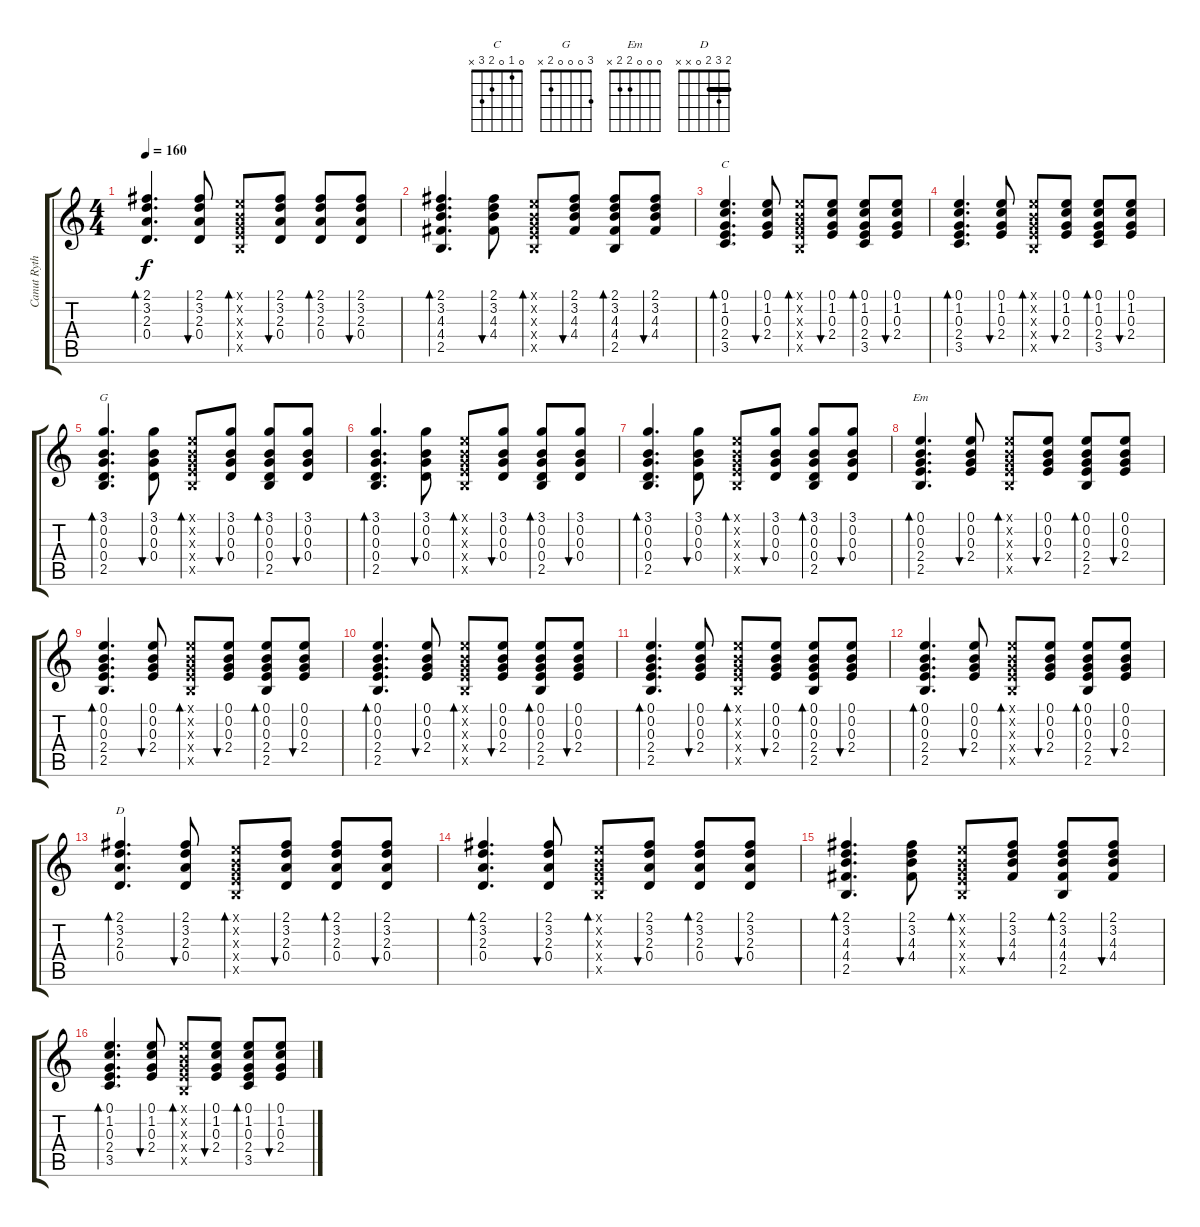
\track ("Canut Rythm" "Canut Ryth") {instrument acousticguitarnylon}
\staff {score tabs}
\tuning (E4 B3 G3 D3 A2 E2) {hide}
\chord ("C" 0 1 0 2 3 x)
\chord ("G" 3 0 0 0 2 x)
\chord ("Em" 0 0 0 2 2 x)
\chord ("D" 2 3 2 0 x x) {barre 2}
\ts (4 4)
\tempo 160
\clef g2
\ks c
(2.1 3.2 2.3 0.4).4{d bd 60 dy f} (2.1 3.2 2.3 0.4).8{bu 60} (0.1{x} 0.2{x} 0.3{x} 2.4{x} 2.5{x}).8{bd 60} (2.1 3.2 2.3 0.4).8{bu 60} (2.1 3.2 2.3 0.4).8{bd 60} (2.1 3.2 2.3 0.4).8{bu 60} |
(2.1 3.2 4.3 4.4 2.5).4{d bd 60} (2.1 3.2 4.3 4.4).8{bu 60} (0.1{x} 0.2{x} 0.3{x} 2.4{x} 2.5{x}).8{bd 60} (2.1 3.2 4.3 4.4).8{bu 60} (2.1 3.2 4.3 4.4 2.5).8{bd 60} (2.1 3.2 4.3 4.4).8{bu 60} |
(0.1 1.2 0.3 2.4 3.5).4{d bd 60 ch "C"} (0.1 1.2 0.3 2.4).8{bu 60} (0.1{x} 0.2{x} 0.3{x} 2.4{x} 2.5{x}).8{bd 60} (0.1 1.2 0.3 2.4).8{bu 60} (0.1 1.2 0.3 2.4 3.5).8{bd 60} (0.1 1.2 0.3 2.4).8{bu 60} |
(0.1 1.2 0.3 2.4 3.5).4{d bd 60} (0.1 1.2 0.3 2.4).8{bu 60} (0.1{x} 0.2{x} 0.3{x} 2.4{x} 2.5{x}).8{bd 60} (0.1 1.2 0.3 2.4).8{bu 60} (0.1 1.2 0.3 2.4 3.5).8{bd 60} (0.1 1.2 0.3 2.4).8{bu 60} |
(3.1 0.2 0.3 0.4 2.5).4{d bd 60 ch "G"} (3.1 0.2 0.3 0.4).8{bu 60} (0.1{x} 0.2{x} 0.3{x} 2.4{x} 2.5{x}).8{bd 60} (3.1 0.2 0.3 0.4).8{bu 60} (3.1 0.2 0.3 0.4 2.5).8{bd 60} (3.1 0.2 0.3 0.4).8{bu 60} |
(3.1 0.2 0.3 0.4 2.5).4{d bd 60} (3.1 0.2 0.3 0.4).8{bu 60} (0.1{x} 0.2{x} 0.3{x} 2.4{x} 2.5{x}).8{bd 60} (3.1 0.2 0.3 0.4).8{bu 60} (3.1 0.2 0.3 0.4 2.5).8{bd 60} (3.1 0.2 0.3 0.4).8{bu 60} |
(3.1 0.2 0.3 0.4 2.5).4{d bd 60} (3.1 0.2 0.3 0.4).8{bu 60} (0.1{x} 0.2{x} 0.3{x} 2.4{x} 2.5{x}).8{bd 60} (3.1 0.2 0.3 0.4).8{bu 60} (3.1 0.2 0.3 0.4 2.5).8{bd 60} (3.1 0.2 0.3 0.4).8{bu 60} |
(0.1 0.2 0.3 2.4 2.5).4{d bd 60 ch "Em"} (0.1 0.2 0.3 2.4).8{bu 60} (0.1{x} 0.2{x} 0.3{x} 2.4{x} 2.5{x}).8{bd 60} (0.1 0.2 0.3 2.4).8{bu 60} (0.1 0.2 0.3 2.4 2.5).8{bd 60} (0.1 0.2 0.3 2.4).8{bu 60} |
(0.1 0.2 0.3 2.4 2.5).4{d bd 60} (0.1 0.2 0.3 2.4).8{bu 60} (0.1{x} 0.2{x} 0.3{x} 2.4{x} 2.5{x}).8{bd 60} (0.1 0.2 0.3 2.4).8{bu 60} (0.1 0.2 0.3 2.4 2.5).8{bd 60} (0.1 0.2 0.3 2.4).8{bu 60} |
(0.1 0.2 0.3 2.4 2.5).4{d bd 60} (0.1 0.2 0.3 2.4).8{bu 60} (0.1{x} 0.2{x} 0.3{x} 2.4{x} 2.5{x}).8{bd 60} (0.1 0.2 0.3 2.4).8{bu 60} (0.1 0.2 0.3 2.4 2.5).8{bd 60} (0.1 0.2 0.3 2.4).8{bu 60} |
(0.1 0.2 0.3 2.4 2.5).4{d bd 60} (0.1 0.2 0.3 2.4).8{bu 60} (0.1{x} 0.2{x} 0.3{x} 2.4{x} 2.5{x}).8{bd 60} (0.1 0.2 0.3 2.4).8{bu 60} (0.1 0.2 0.3 2.4 2.5).8{bd 60} (0.1 0.2 0.3 2.4).8{bu 60} |
(0.1 0.2 0.3 2.4 2.5).4{d bd 60} (0.1 0.2 0.3 2.4).8{bu 60} (0.1{x} 0.2{x} 0.3{x} 2.4{x} 2.5{x}).8{bd 60} (0.1 0.2 0.3 2.4).8{bu 60} (0.1 0.2 0.3 2.4 2.5).8{bd 60} (0.1 0.2 0.3 2.4).8{bu 60} |
(2.1 3.2 2.3 0.4).4{d bd 60 ch "D"} (2.1 3.2 2.3 0.4).8{bu 60} (0.1{x} 0.2{x} 0.3{x} 2.4{x} 2.5{x}).8{bd 60} (2.1 3.2 2.3 0.4).8{bu 60} (2.1 3.2 2.3 0.4).8{bd 60} (2.1 3.2 2.3 0.4).8{bu 60} |
(2.1 3.2 2.3 0.4).4{d bd 60} (2.1 3.2 2.3 0.4).8{bu 60} (0.1{x} 0.2{x} 0.3{x} 2.4{x} 2.5{x}).8{bd 60} (2.1 3.2 2.3 0.4).8{bu 60} (2.1 3.2 2.3 0.4).8{bd 60} (2.1 3.2 2.3 0.4).8{bu 60} |
(2.1 3.2 4.3 4.4 2.5).4{d bd 60} (2.1 3.2 4.3 4.4).8{bu 60} (0.1{x} 0.2{x} 0.3{x} 2.4{x} 2.5{x}).8{bd 60} (2.1 3.2 4.3 4.4).8{bu 60} (2.1 3.2 4.3 4.4 2.5).8{bd 60} (2.1 3.2 4.3 4.4).8{bu 60} |
(0.1 1.2 0.3 2.4 3.5).4{d bd 60} (0.1 1.2 0.3 2.4).8{bu 60} (0.1{x} 0.2{x} 0.3{x} 2.4{x} 2.5{x}).8{bd 60} (0.1 1.2 0.3 2.4).8{bu 60} (0.1 1.2 0.3 2.4 3.5).8{bd 60} (0.1 1.2 0.3 2.4).8{bu 60}
